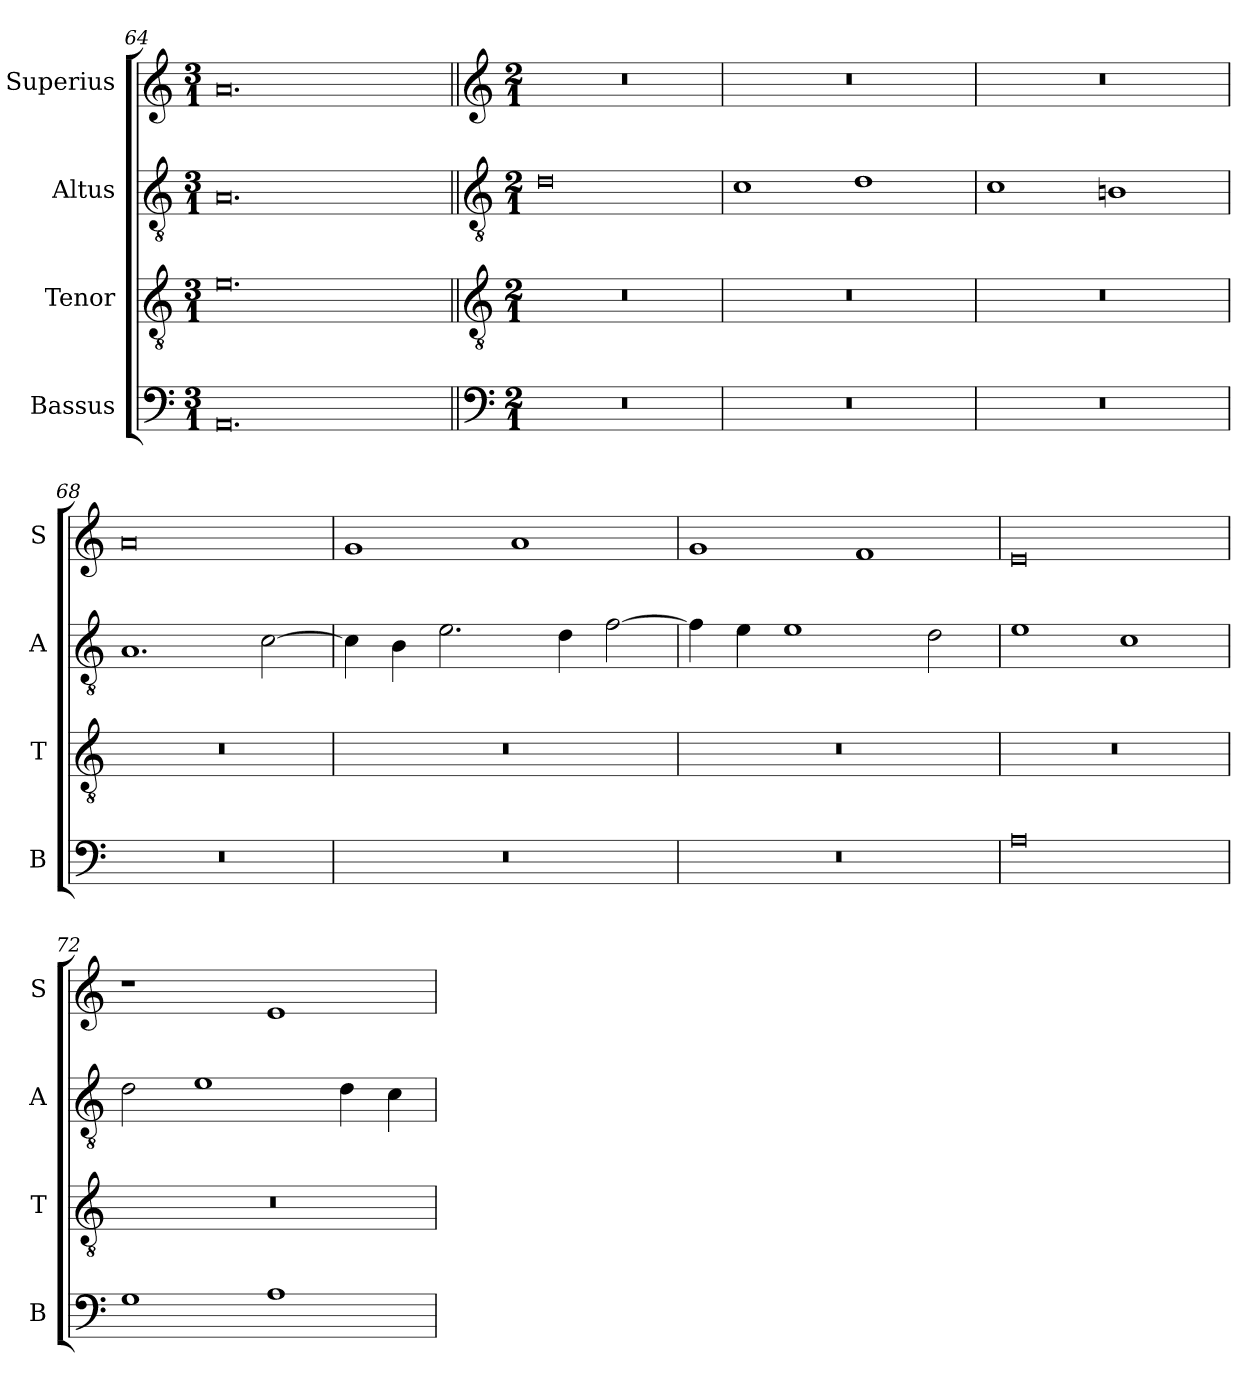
**kern	**kern	**kern	**kern
*part4	*part3	*part2	*part1
*staff4	*staff3	*staff2	*staff1
*I"Bassus	*I"Tenor	*I"Altus	*I"Superius
*I'B	*I'T	*I'A	*I'S
*clefF4	*clefGv2	*clefGv2	*clefG2
*k[]	*k[]	*k[]	*k[]
*M3/1	*M3/1	*M3/1	*M3/1
=64	=64	=64	=64
0.AA	0.e	0.A	0.a
!!LO:LB:g=z
=65||	=65||	=65||	=65||
*clefF4	*clefGv2	*clefGv2	*clefG2
*k[]	*k[]	*k[]	*k[]
*M2/1	*M2/1	*M2/1	*M2/1
0r	0r	0d	0r
=66	=66	=66	=66
0r	0r	1c	0r
.	.	1d	.
=67	=67	=67	=67
0r	0r	1c	0r
.	.	1Bn	.
=68	=68	=68	=68
0r	0r	1.A	0a
.	.	[2c\	.
=69	=69	=69	=69
0r	0r	4c\]	1g
.	.	4B\	.
.	.	2.e\	.
.	.	.	1a
.	.	4d\	.
.	.	[2f\	.
=70	=70	=70	=70
0r	0r	4f\]	1g
.	.	4e\	.
.	.	1e	.
.	.	.	1f
.	.	2d\	.
=71	=71	=71	=71
0A	0r	1e	0e
.	.	1c	.
=72	=72	=72	=72
1G	0r	2d\	1r
.	.	1e	.
1A	.	.	1e
.	.	4d\	.
.	.	4c\	.
=	=	=	=
*-	*-	*-	*-
